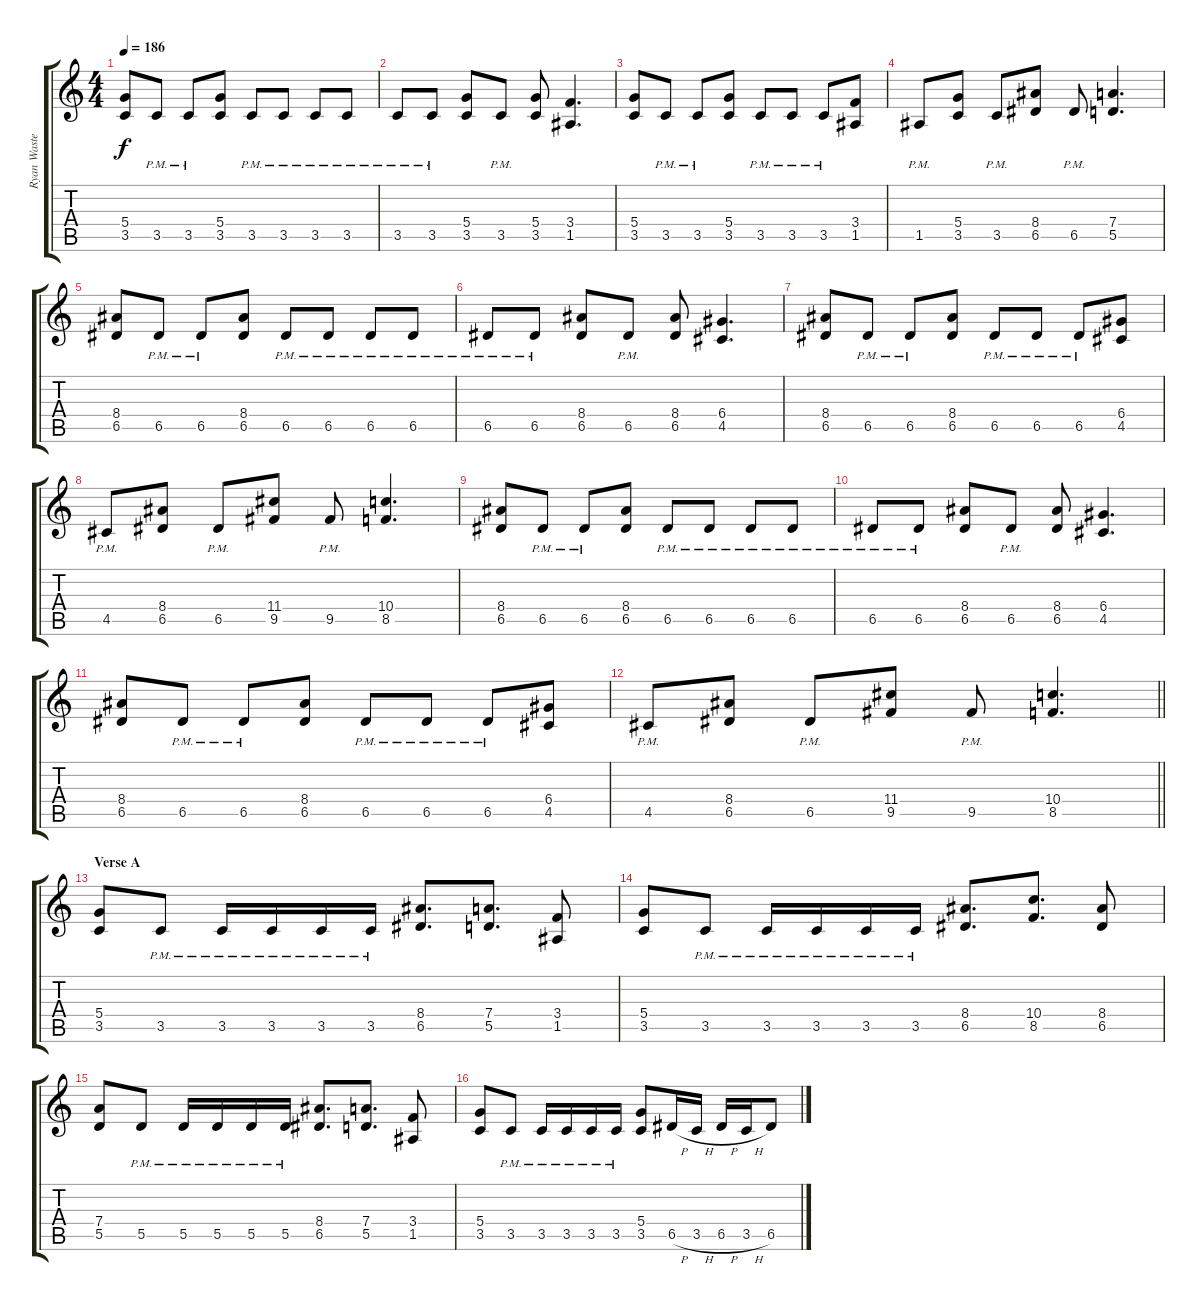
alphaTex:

\track ("Ryan Waste (Left)" "Ryan Waste") {instrument distortionguitar}
\staff {score tabs}
\tuning (E4 B3 G3 D3 A2 E2) {hide}
\ts (4 4)
\tempo 186
\clef g2
\ks c
(5.4 3.5).8{dy f} 3.5{pm}.8 3.5{pm}.8 (5.4 3.5).8 3.5{pm}.8 3.5{pm}.8 3.5{pm}.8 3.5{pm}.8 |
3.5{pm}.8 3.5{pm}.8 (5.4 3.5).8 3.5{pm}.8 (5.4 3.5).8 (3.4 1.5).4{d} |
(5.4 3.5).8 3.5{pm}.8 3.5{pm}.8 (5.4 3.5).8 3.5{pm}.8 3.5{pm}.8 3.5{pm}.8 (3.4 1.5).8 |
1.5{pm}.8 (5.4 3.5).8 3.5{pm}.8 (8.4 6.5).8 6.5{pm}.8 (7.4 5.5).4{d} |
(8.4 6.5).8 6.5{pm}.8 6.5{pm}.8 (8.4 6.5).8 6.5{pm}.8 6.5{pm}.8 6.5{pm}.8 6.5{pm}.8 |
6.5{pm}.8 6.5{pm}.8 (8.4 6.5).8 6.5{pm}.8 (8.4 6.5).8 (6.4 4.5).4{d} |
(8.4 6.5).8 6.5{pm}.8 6.5{pm}.8 (8.4 6.5).8 6.5{pm}.8 6.5{pm}.8 6.5{pm}.8 (6.4 4.5).8 |
4.5{pm}.8 (8.4 6.5).8 6.5{pm}.8 (11.4 9.5).8 9.5{pm}.8 (10.4 8.5).4{d} |
(8.4 6.5).8 6.5{pm}.8 6.5{pm}.8 (8.4 6.5).8 6.5{pm}.8 6.5{pm}.8 6.5{pm}.8 6.5{pm}.8 |
6.5{pm}.8 6.5{pm}.8 (8.4 6.5).8 6.5{pm}.8 (8.4 6.5).8 (6.4 4.5).4{d} |
(8.4 6.5).8 6.5{pm}.8 6.5{pm}.8 (8.4 6.5).8 6.5{pm}.8 6.5{pm}.8 6.5{pm}.8 (6.4 4.5).8 |
\barLineRight lightlight
4.5{pm}.8 (8.4 6.5).8 6.5{pm}.8 (11.4 9.5).8 9.5{pm}.8 (10.4 8.5).4{d} |
\section ("" "Verse A")
(5.4 3.5).8 3.5{pm}.8 3.5{pm}.16 3.5{pm}.16 3.5{pm}.16 3.5{pm}.16 (8.4 6.5).8{d} (7.4 5.5).8{d} (3.4 1.5).8 |
(5.4 3.5).8 3.5{pm}.8 3.5{pm}.16 3.5{pm}.16 3.5{pm}.16 3.5{pm}.16 (8.4 6.5).8{d} (10.4 8.5).8{d} (8.4 6.5).8 |
(7.4 5.5).8 5.5{pm}.8 5.5{pm}.16 5.5{pm}.16 5.5{pm}.16 5.5{pm}.16 (8.4 6.5).8{d} (7.4 5.5).8{d} (3.4 1.5).8 |
(5.4 3.5).8 3.5{pm}.8 3.5{pm}.16 3.5{pm}.16 3.5{pm}.16 3.5{pm}.16 (5.4 3.5).8 6.5{h}.16 3.5{h}.16 6.5{h}.16 3.5{h}.16 6.5.8
